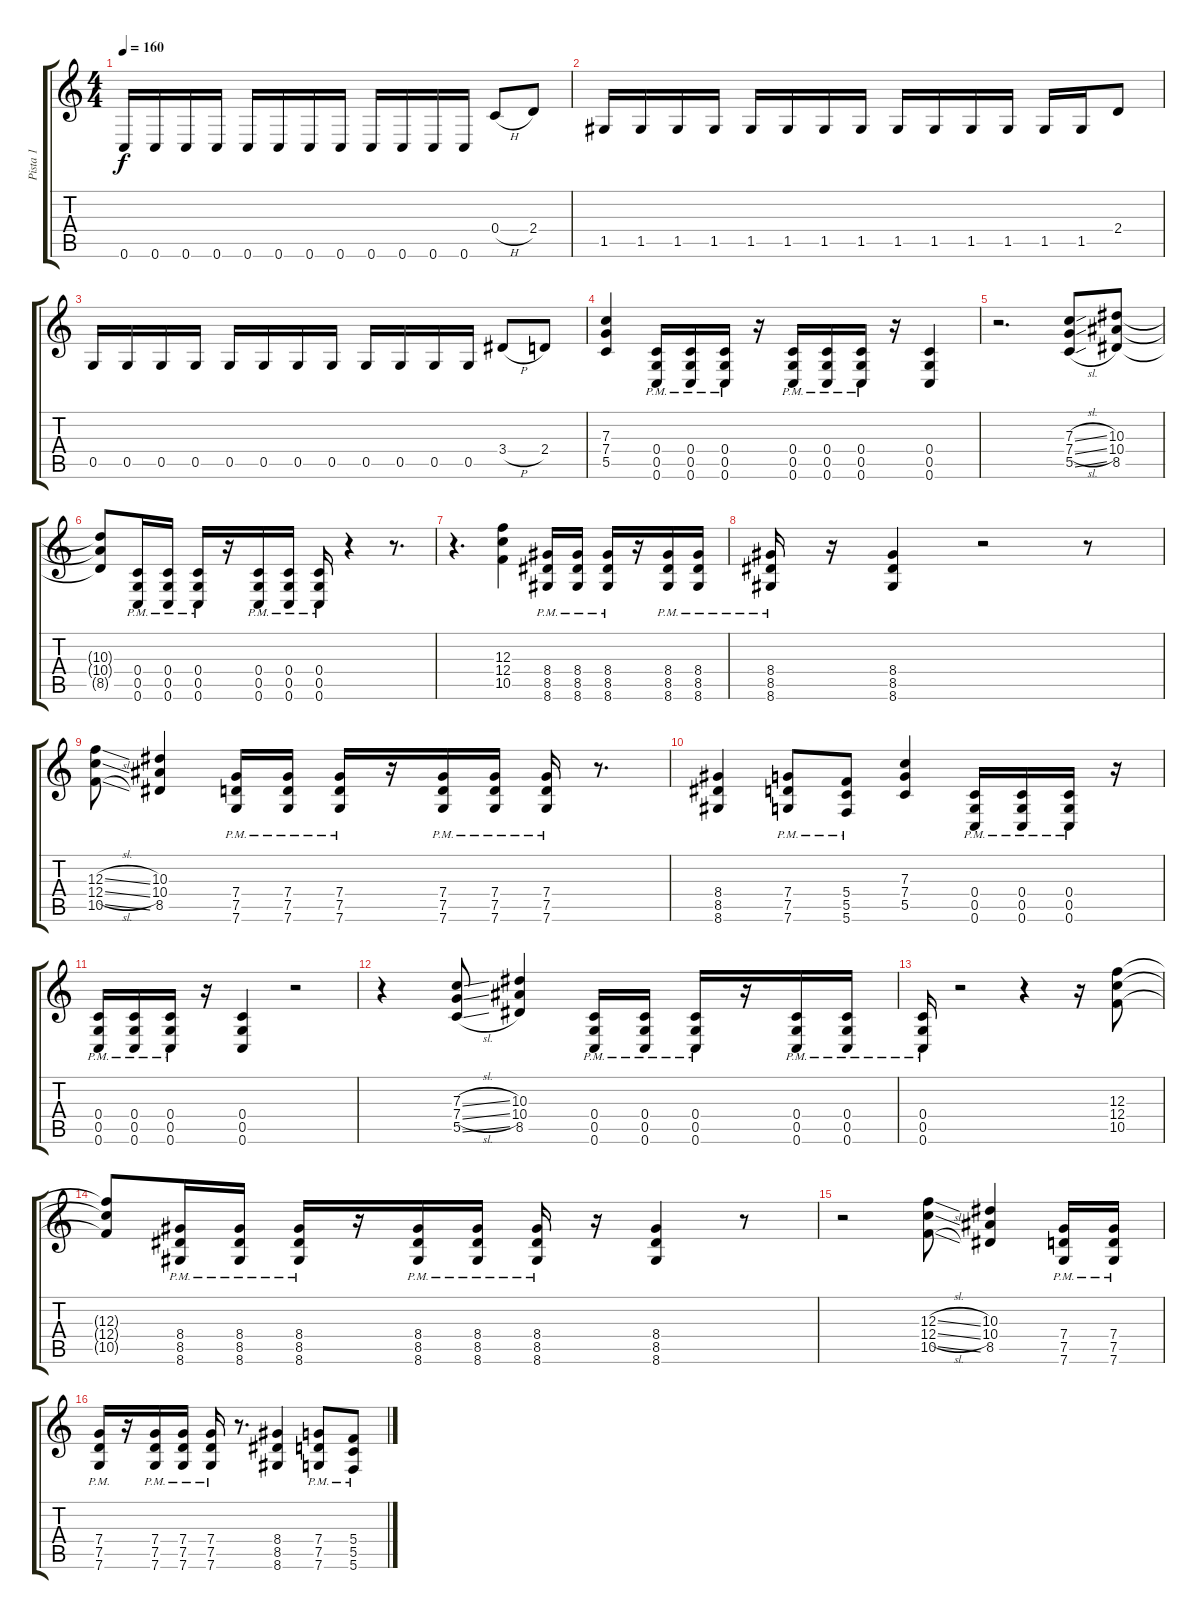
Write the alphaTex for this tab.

\track ("Pista 1" "Pista 1") {instrument distortionguitar}
\staff {score tabs}
\tuning (D4 A3 F3 C3 G2 C2) {hide}
\ts (4 4)
\tempo 160
\clef g2
\ks c
0.6.16{dy f} 0.6.16 0.6.16 0.6.16 0.6.16 0.6.16 0.6.16 0.6.16 0.6.16 0.6.16 0.6.16 0.6.16 0.4{h}.8 2.4.8 |
1.5.16 1.5.16 1.5.16 1.5.16 1.5.16 1.5.16 1.5.16 1.5.16 1.5.16 1.5.16 1.5.16 1.5.16 1.5.16 1.5.16 2.4.8 |
0.5.16 0.5.16 0.5.16 0.5.16 0.5.16 0.5.16 0.5.16 0.5.16 0.5.16 0.5.16 0.5.16 0.5.16 3.4{h}.8 2.4.8 |
(7.3 7.4 5.5).4 (0.4{pm} 0.5{pm} 0.6{pm}).16 (0.4{pm} 0.5{pm} 0.6{pm}).16 (0.4{pm} 0.5{pm} 0.6{pm}).16 r.16 (0.4{pm} 0.5{pm} 0.6{pm}).16 (0.4{pm} 0.5{pm} 0.6{pm}).16 (0.4{pm} 0.5{pm} 0.6{pm}).16 r.16 (0.4 0.5 0.6).4 |
r.2{d} (7.3{sl} 7.4{sl} 5.5{sl}).8 (10.3 10.4 8.5).8 |
(10.3{t} 10.4{t} 8.5{t}).8 (0.4{pm} 0.5{pm} 0.6{pm}).16 (0.4{pm} 0.5{pm} 0.6{pm}).16 (0.4{pm} 0.5{pm} 0.6{pm}).16 r.16 (0.4{pm} 0.5{pm} 0.6{pm}).16 (0.4{pm} 0.5{pm} 0.6{pm}).16 (0.4{pm} 0.5{pm} 0.6{pm}).16 r.4 r.8{d} |
r.4{d} (12.3 12.4 10.5).4 (8.4{pm} 8.5{pm} 8.6{pm}).16 (8.4{pm} 8.5{pm} 8.6{pm}).16 (8.4{pm} 8.5{pm} 8.6{pm}).16 r.16 (8.4{pm} 8.5{pm} 8.6{pm}).16 (8.4{pm} 8.5{pm} 8.6{pm}).16 |
(8.4{pm} 8.5{pm} 8.6{pm}).16 r.16 (8.4 8.5 8.6).4 r.2 r.8 |
(12.3{sl} 12.4{sl} 10.5{sl}).8 (10.3 10.4 8.5).4 (7.4{pm} 7.5{pm} 7.6{pm}).16 (7.4{pm} 7.5{pm} 7.6{pm}).16 (7.4{pm} 7.5{pm} 7.6{pm}).16 r.16 (7.4{pm} 7.5{pm} 7.6{pm}).16 (7.4{pm} 7.5{pm} 7.6{pm}).16 (7.4{pm} 7.5{pm} 7.6{pm}).16 r.8{d} |
(8.4 8.5 8.6).4 (7.4{pm} 7.5{pm} 7.6{pm}).8 (5.4{pm} 5.5{pm} 5.6{pm}).8 (7.3 7.4 5.5).4 (0.4{pm} 0.5{pm} 0.6{pm}).16 (0.4{pm} 0.5{pm} 0.6{pm}).16 (0.4{pm} 0.5{pm} 0.6{pm}).16 r.16 |
(0.4{pm} 0.5{pm} 0.6{pm}).16 (0.4{pm} 0.5{pm} 0.6{pm}).16 (0.4{pm} 0.5{pm} 0.6{pm}).16 r.16 (0.4 0.5 0.6).4 r.2 |
r.4 (7.3{sl} 7.4{sl} 5.5{sl}).8 (10.3 10.4 8.5).4 (0.4{pm} 0.5{pm} 0.6{pm}).16 (0.4{pm} 0.5{pm} 0.6{pm}).16 (0.4{pm} 0.5{pm} 0.6{pm}).16 r.16 (0.4{pm} 0.5{pm} 0.6{pm}).16 (0.4{pm} 0.5{pm} 0.6{pm}).16 |
(0.4{pm} 0.5{pm} 0.6{pm}).16 r.2 r.4 r.16 (12.3 12.4 10.5).8 |
(12.3{t} 12.4{t} 10.5{t}).8 (8.4{pm} 8.5{pm} 8.6{pm}).16 (8.4{pm} 8.5{pm} 8.6{pm}).16 (8.4{pm} 8.5{pm} 8.6{pm}).16 r.16 (8.4{pm} 8.5{pm} 8.6{pm}).16 (8.4{pm} 8.5{pm} 8.6{pm}).16 (8.4{pm} 8.5{pm} 8.6{pm}).16 r.16 (8.4 8.5 8.6).4 r.8 |
r.2 (12.3{sl} 12.4{sl} 10.5{sl}).8 (10.3 10.4 8.5).4 (7.4{pm} 7.5{pm} 7.6{pm}).16 (7.4{pm} 7.5{pm} 7.6{pm}).16 |
(7.4{pm} 7.5{pm} 7.6{pm}).16 r.16 (7.4{pm} 7.5{pm} 7.6{pm}).16 (7.4{pm} 7.5{pm} 7.6{pm}).16 (7.4{pm} 7.5{pm} 7.6{pm}).16 r.8{d} (8.4 8.5 8.6).4 (7.4{pm} 7.5{pm} 7.6{pm}).8 (5.4{pm} 5.5{pm} 5.6{pm}).8
